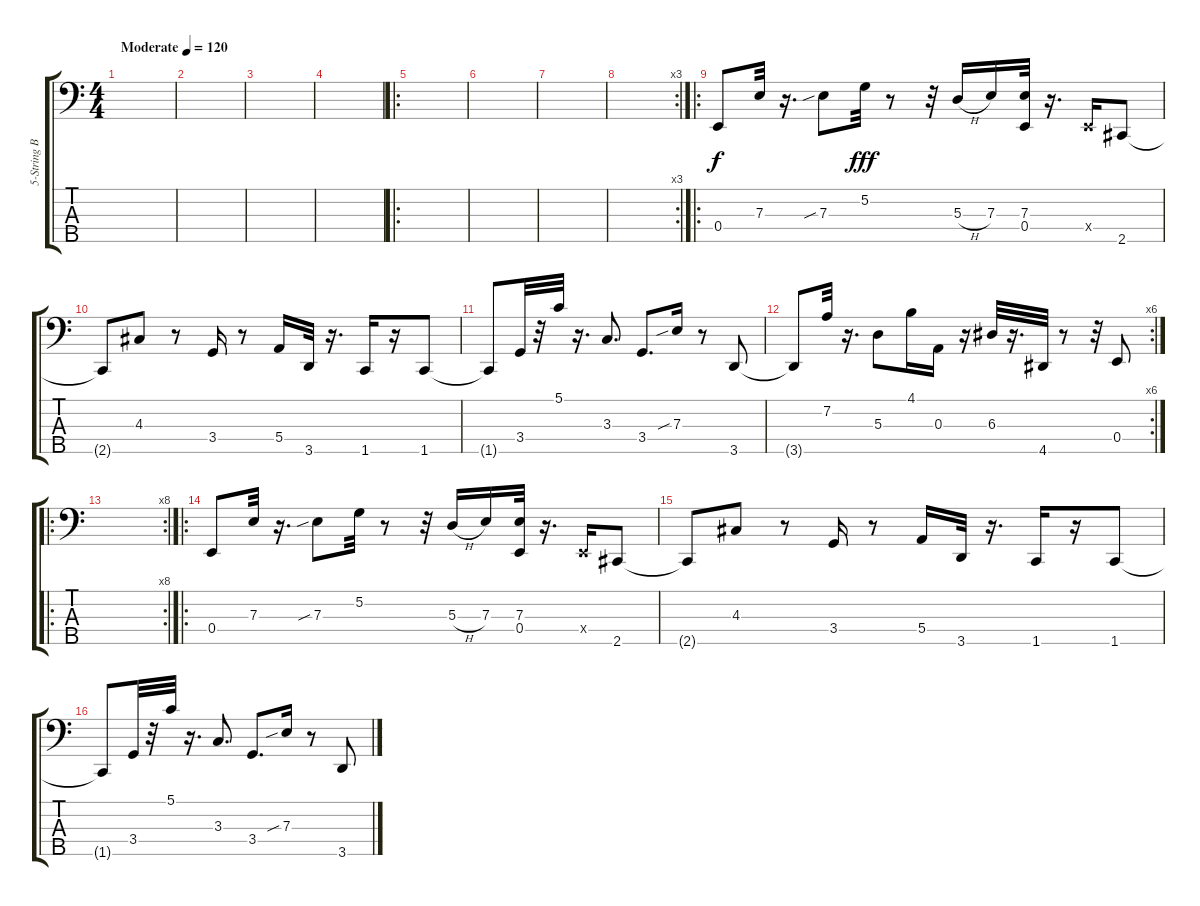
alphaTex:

\track ("5-String Bass" "5-String B") {instrument electricbassfinger}
\staff {score tabs}
\tuning (G2 D2 A1 E1 B0) {hide}
\ts (4 4)
\tempo (120 "Moderate")
\clef f4
\ks c
|
|
|
|
\ro
|
|
|
\rc 3
|
\ro
0.4.8 7.3.32 r.16{d} 7.3{sib}.8{dy f} 5.2.32{dy fff} r.8 r.32 5.3{h}.16 7.3.16 (7.3 0.4).32 r.16{d} 0.4{x}.16 2.5.8 |
2.5{t}.8 4.3.8 r.8 3.4.16 r.8 5.4.16 3.5.32 r.16{d} 1.5.16 r.16 1.5.8 |
1.5{t}.8 3.4.32 r.32 5.1.32 r.16{d} 3.3.8{d} 3.4.8{d} 7.3{sib}.16 r.8 3.5.8 |
\rc 6
3.5{t}.8 7.2.32 r.16{d} 5.3.8 4.1.16 0.3.16 r.16 6.3.32 r.16{d} 4.5.32 r.8 r.32 0.4.8 |
\ro
\rc 8
|
\ro
0.4.8 7.3.32 r.16{d} 7.3{sib}.8 5.2.32 r.8 r.32 5.3{h}.16 7.3.16 (7.3 0.4).32 r.16{d} 0.4{x}.16 2.5.8 |
2.5{t}.8 4.3.8 r.8 3.4.16 r.8 5.4.16 3.5.32 r.16{d} 1.5.16 r.16 1.5.8 |
1.5{t}.8 3.4.32 r.32 5.1.32 r.16{d} 3.3.8{d} 3.4.8{d} 7.3{sib}.16 r.8 3.5.8
